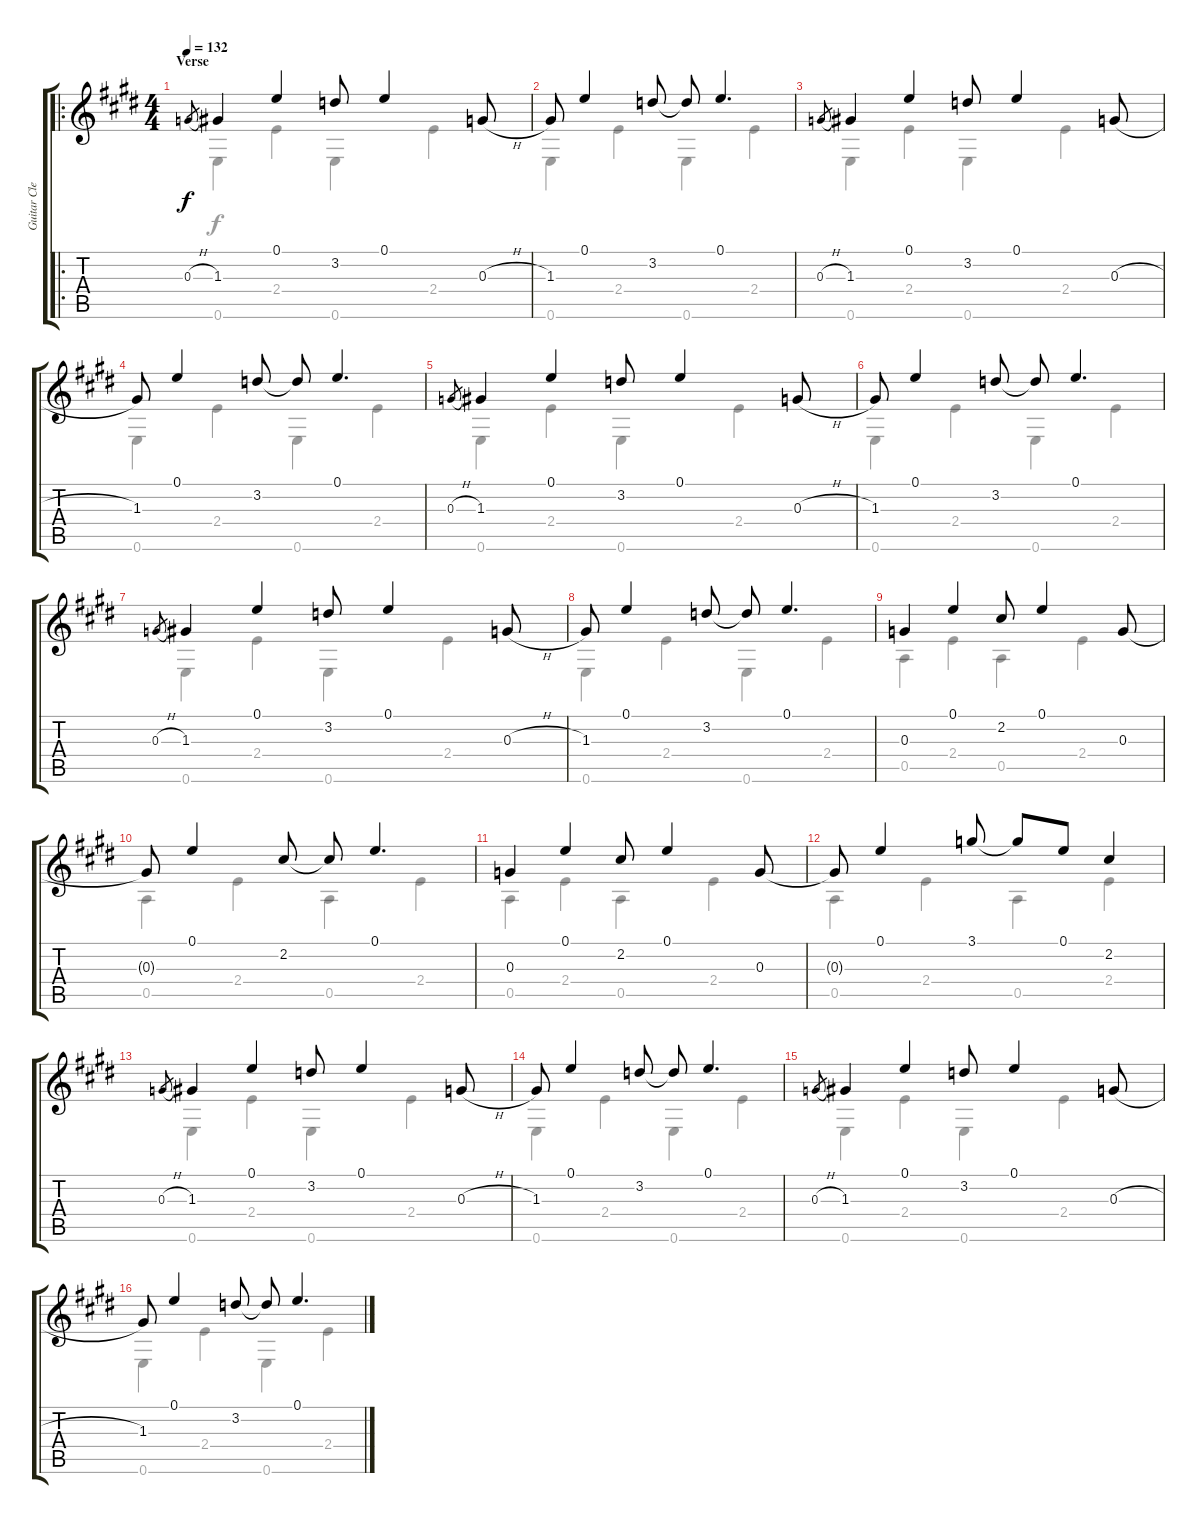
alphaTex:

\track ("Guitar Clean Tremolo" "Guitar Cle") {instrument electricguitarclean}
\staff {score tabs}
\tuning (E4 B3 G3 D3 A2 E2) {hide}
\voice
\ro
\ts (4 4)
\section ("" "Verse")
\tempo 132
\clef g2
\ks e
0.3{h}.8{gr dy f} 1.3.4 0.1.4 3.2.8 0.1.4 0.3{h}.8 |
1.3.8 0.1.4 3.2.8 3.2{t}.8 0.1.4{d} |
0.3{h}.8{gr} 1.3.4 0.1.4 3.2.8 0.1.4 0.3{h}.8 |
1.3.8 0.1.4 3.2.8 3.2{t}.8 0.1.4{d} |
0.3{h}.8{gr} 1.3.4 0.1.4 3.2.8 0.1.4 0.3{h}.8 |
1.3.8 0.1.4 3.2.8 3.2{t}.8 0.1.4{d} |
0.3{h}.8{gr} 1.3.4 0.1.4 3.2.8 0.1.4 0.3{h}.8 |
1.3.8 0.1.4 3.2.8 3.2{t}.8 0.1.4{d} |
0.3.4 0.1.4 2.2.8 0.1.4 0.3.8 |
0.3{t}.8 0.1.4 2.2.8 2.2{t}.8 0.1.4{d} |
0.3.4 0.1.4 2.2.8 0.1.4 0.3.8 |
0.3{t}.8 0.1.4 3.1.8 3.1{t}.8 0.1.8 2.2.4 |
0.3{h}.8{gr} 1.3.4 0.1.4 3.2.8 0.1.4 0.3{h}.8 |
1.3.8 0.1.4 3.2.8 3.2{t}.8 0.1.4{d} |
0.3{h}.8{gr} 1.3.4 0.1.4 3.2.8 0.1.4 0.3{h}.8 |
1.3.8 0.1.4 3.2.8 3.2{t}.8 0.1.4{d}
\voice
\clef g2
\ottava regular
\simile none
\ks e
0.6.4{dy f} 2.4.4 0.6.4 2.4.4 |
0.6.4 2.4.4 0.6.4 2.4.4 |
0.6.4 2.4.4 0.6.4 2.4.4 |
0.6.4 2.4.4 0.6.4 2.4.4 |
0.6.4 2.4.4 0.6.4 2.4.4 |
0.6.4 2.4.4 0.6.4 2.4.4 |
0.6.4 2.4.4 0.6.4 2.4.4 |
0.6.4 2.4.4 0.6.4 2.4.4 |
0.5.4 2.4.4 0.5.4 2.4.4 |
0.5.4 2.4.4 0.5.4 2.4.4 |
0.5.4 2.4.4 0.5.4 2.4.4 |
0.5.4 2.4.4 0.5.4 2.4.4 |
0.6.4 2.4.4 0.6.4 2.4.4 |
0.6.4 2.4.4 0.6.4 2.4.4 |
0.6.4 2.4.4 0.6.4 2.4.4 |
0.6.4 2.4.4 0.6.4 2.4.4
